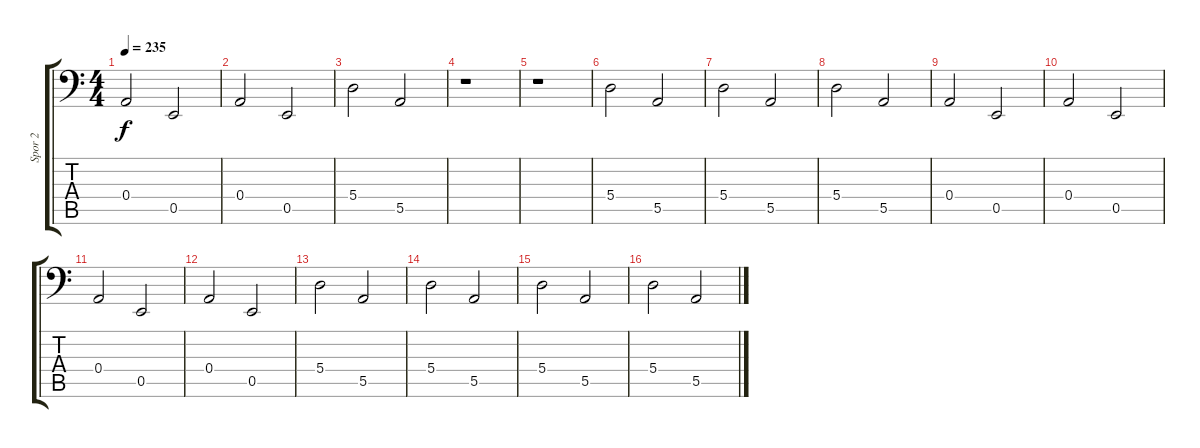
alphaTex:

\track ("Spor 2" "Spor 2") {instrument acousticguitarnylon}
\staff {score tabs}
\tuning (C3 G2 D2 A1 E1 B0) {hide}
\ts (4 4)
\tempo 235
\clef f4
\ks c
0.4.2{dy f} 0.5.2 |
0.4.2 0.5.2 |
5.4.2 5.5.2 |
r.1 |
r.1 |
5.4.2 5.5.2 |
5.4.2 5.5.2 |
5.4.2 5.5.2 |
0.4.2 0.5.2 |
0.4.2 0.5.2 |
0.4.2 0.5.2 |
0.4.2 0.5.2 |
5.4.2 5.5.2 |
5.4.2 5.5.2 |
5.4.2 5.5.2 |
5.4.2 5.5.2
